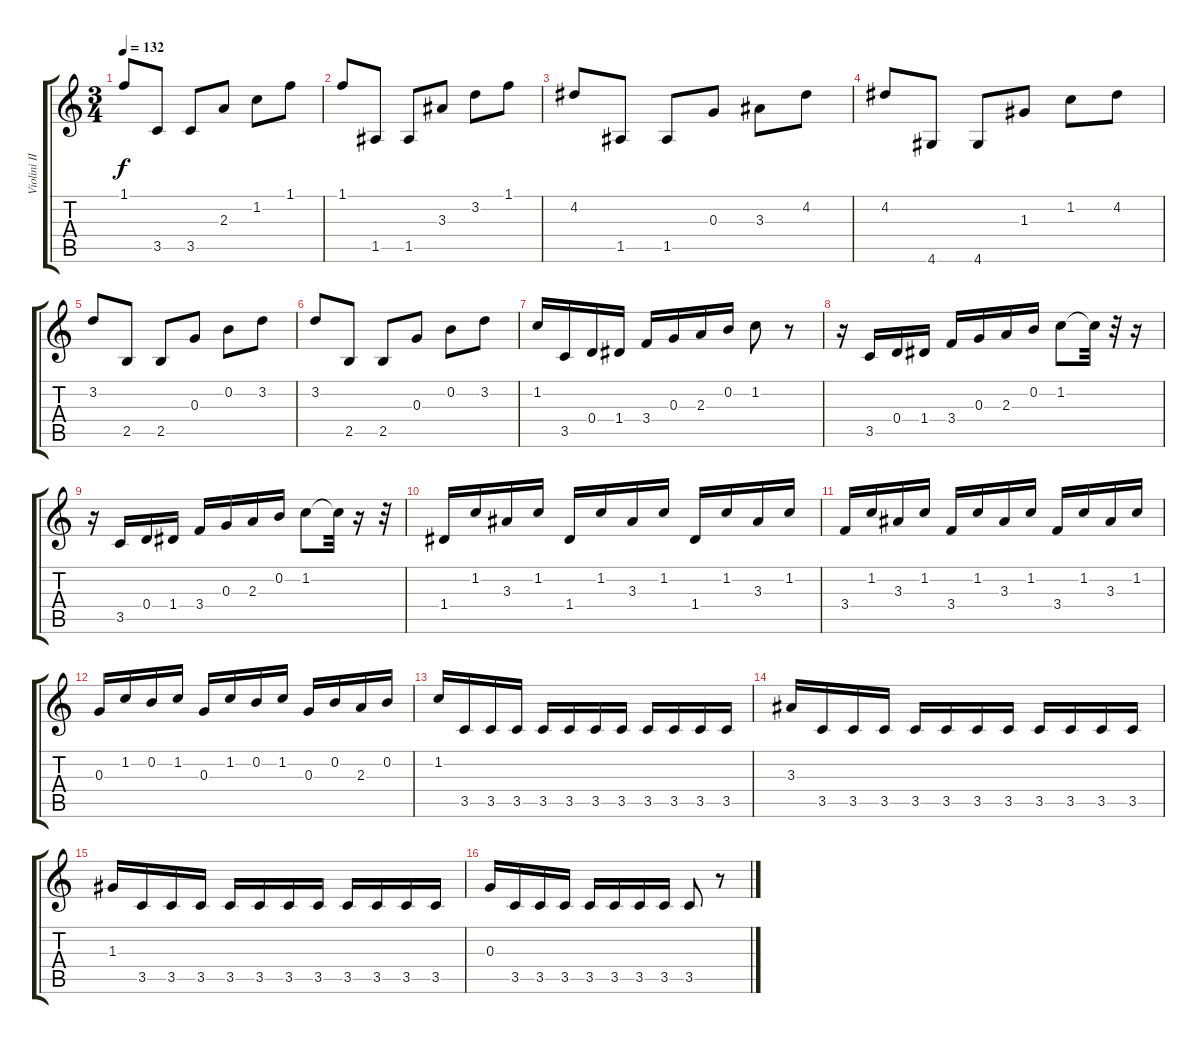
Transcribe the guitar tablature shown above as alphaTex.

\track ("Violini II" "Violini II") {instrument distortionguitar}
\staff {score tabs}
\tuning (E4 B3 G3 D3 A2 E2) {hide}
\ts (3 4)
\tempo 132
\clef g2
\ks c
1.1.8{dy f} 3.5.8 3.5.8 2.3.8 1.2.8 1.1.8 |
1.1.8 1.5.8 1.5.8 3.3.8 3.2.8 1.1.8 |
4.2.8 1.5.8 1.5.8 0.3.8 3.3.8 4.2.8 |
4.2.8 4.6.8 4.6.8 1.3.8 1.2.8 4.2.8 |
3.2.8 2.5.8 2.5.8 0.3.8 0.2.8 3.2.8 |
3.2.8 2.5.8 2.5.8 0.3.8 0.2.8 3.2.8 |
1.2.16 3.5.16 0.4.16 1.4.16 3.4.16 0.3.16 2.3.16 0.2.16 1.2.8 r.8 |
r.16 3.5.16 0.4.16 1.4.16 3.4.16 0.3.16 2.3.16 0.2.16 1.2.8 1.2{t}.32 r.32 r.16 |
r.16 3.5.16 0.4.16 1.4.16 3.4.16 0.3.16 2.3.16 0.2.16 1.2.8 1.2{t}.32 r.16 r.32 |
1.4.16 1.2.16 3.3.16 1.2.16 1.4.16 1.2.16 3.3.16 1.2.16 1.4.16 1.2.16 3.3.16 1.2.16 |
3.4.16 1.2.16 3.3.16 1.2.16 3.4.16 1.2.16 3.3.16 1.2.16 3.4.16 1.2.16 3.3.16 1.2.16 |
0.3.16 1.2.16 0.2.16 1.2.16 0.3.16 1.2.16 0.2.16 1.2.16 0.3.16 0.2.16 2.3.16 0.2.16 |
1.2.16 3.5.16 3.5.16 3.5.16 3.5.16 3.5.16 3.5.16 3.5.16 3.5.16 3.5.16 3.5.16 3.5.16 |
3.3.16 3.5.16 3.5.16 3.5.16 3.5.16 3.5.16 3.5.16 3.5.16 3.5.16 3.5.16 3.5.16 3.5.16 |
1.3.16 3.5.16 3.5.16 3.5.16 3.5.16 3.5.16 3.5.16 3.5.16 3.5.16 3.5.16 3.5.16 3.5.16 |
0.3.16 3.5.16 3.5.16 3.5.16 3.5.16 3.5.16 3.5.16 3.5.16 3.5.8 r.8
